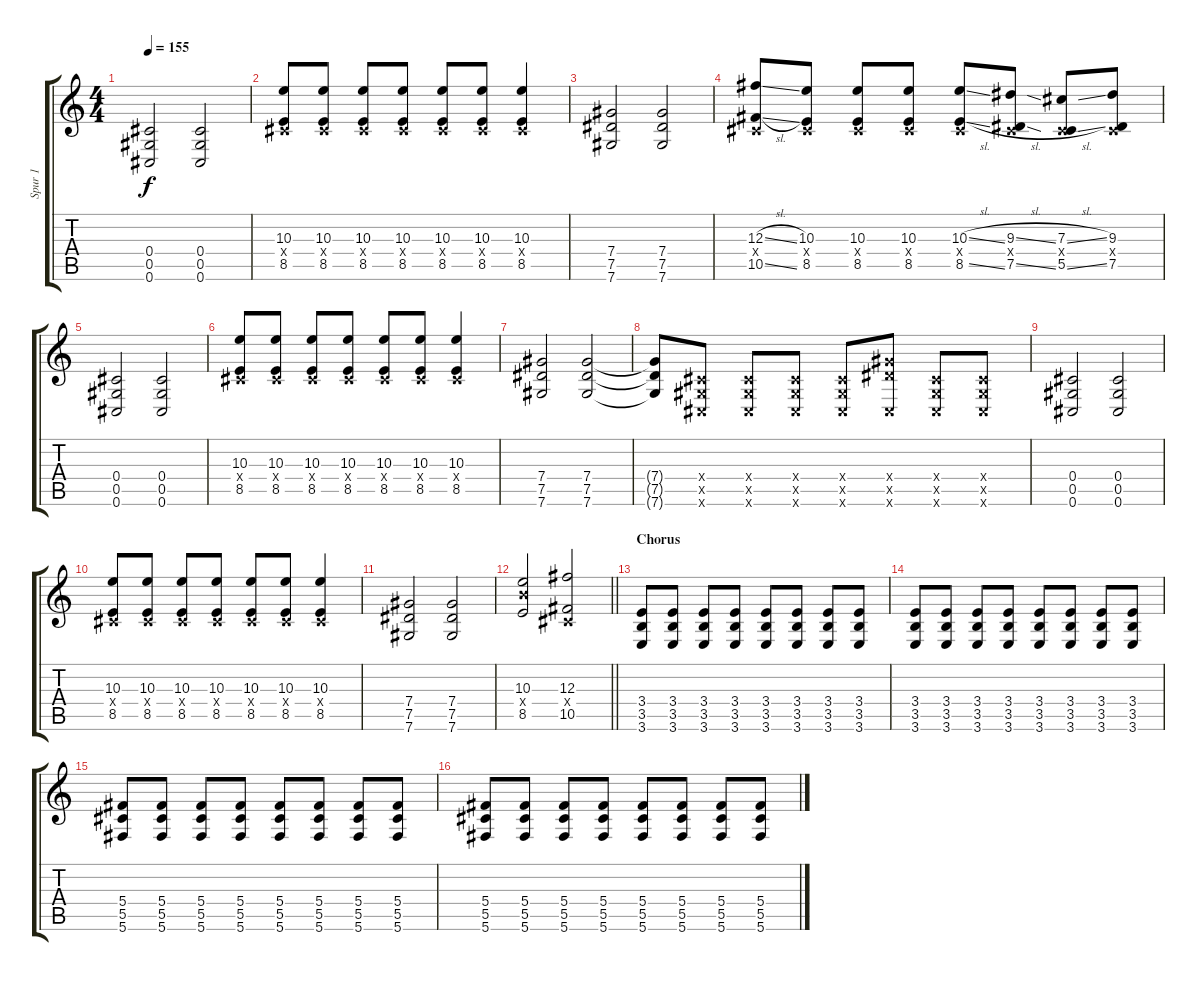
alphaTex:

\track ("Spur 1" "Spur 1") {instrument overdrivenguitar}
\staff {score tabs}
\tuning (Eb4 Bb3 Gb3 Db3 Ab2 Db2) {hide}
\ts (4 4)
\tempo 155
\clef g2
\ks c
(0.4 0.5 0.6).2{dy f} (0.4 0.5 0.6).2 |
(10.3 0.4{x} 8.5).8 (10.3 0.4{x} 8.5).8 (10.3 0.4{x} 8.5).8 (10.3 0.4{x} 8.5).8 (10.3 0.4{x} 8.5).8 (10.3 0.4{x} 8.5).8 (10.3 0.4{x} 8.5).4 |
(7.4 7.5 7.6).2 (7.4 7.5 7.6).2 |
(12.3{sl} 0.4{x} 10.5{sl}).8 (10.3 0.4{x} 8.5).8 (10.3 0.4{x} 8.5).8 (10.3 0.4{x} 8.5).8 (10.3{sl} 0.4{x} 8.5{sl}).8 (9.3{sl} 0.4{x} 7.5{sl}).8 (7.3{sl} 0.4{x} 5.5{sl}).8 (9.3 0.4{x} 7.5).8 |
(0.4 0.5 0.6).2 (0.4 0.5 0.6).2 |
(10.3 0.4{x} 8.5).8 (10.3 0.4{x} 8.5).8 (10.3 0.4{x} 8.5).8 (10.3 0.4{x} 8.5).8 (10.3 0.4{x} 8.5).8 (10.3 0.4{x} 8.5).8 (10.3 0.4{x} 8.5).4 |
(7.4 7.5 7.6).2 (7.4 7.5 7.6).2 |
(7.4{t} 7.5{t} 7.6{t}).8 (0.4{x} 0.5{x} 0.6{x}).8 (0.4{x} 0.5{x} 0.6{x}).8 (0.4{x} 0.5{x} 0.6{x}).8 (0.4{x} 0.5{x} 0.6{x}).8 (7.4{x} 7.5{x} 0.6{x}).8 (0.4{x} 0.5{x} 0.6{x}).8 (0.4{x} 0.5{x} 0.6{x}).8 |
(0.4 0.5 0.6).2 (0.4 0.5 0.6).2 |
(10.3 0.4{x} 8.5).8 (10.3 0.4{x} 8.5).8 (10.3 0.4{x} 8.5).8 (10.3 0.4{x} 8.5).8 (10.3 0.4{x} 8.5).8 (10.3 0.4{x} 8.5).8 (10.3 0.4{x} 8.5).4 |
(7.4 7.5 7.6).2 (7.4 7.5 7.6).2 |
\barLineRight lightlight
(10.3 10.4{x} 8.5).2 (12.3 0.4{x} 10.5).2 |
\section ("" "Chorus")
(3.4 3.5 3.6).8 (3.4 3.5 3.6).8 (3.4 3.5 3.6).8 (3.4 3.5 3.6).8 (3.4 3.5 3.6).8 (3.4 3.5 3.6).8 (3.4 3.5 3.6).8 (3.4 3.5 3.6).8 |
(3.4 3.5 3.6).8 (3.4 3.5 3.6).8 (3.4 3.5 3.6).8 (3.4 3.5 3.6).8 (3.4 3.5 3.6).8 (3.4 3.5 3.6).8 (3.4 3.5 3.6).8 (3.4 3.5 3.6).8 |
(5.4 5.5 5.6).8 (5.4 5.5 5.6).8 (5.4 5.5 5.6).8 (5.4 5.5 5.6).8 (5.4 5.5 5.6).8 (5.4 5.5 5.6).8 (5.4 5.5 5.6).8 (5.4 5.5 5.6).8 |
(5.4 5.5 5.6).8 (5.4 5.5 5.6).8 (5.4 5.5 5.6).8 (5.4 5.5 5.6).8 (5.4 5.5 5.6).8 (5.4 5.5 5.6).8 (5.4 5.5 5.6).8 (5.4 5.5 5.6).8
